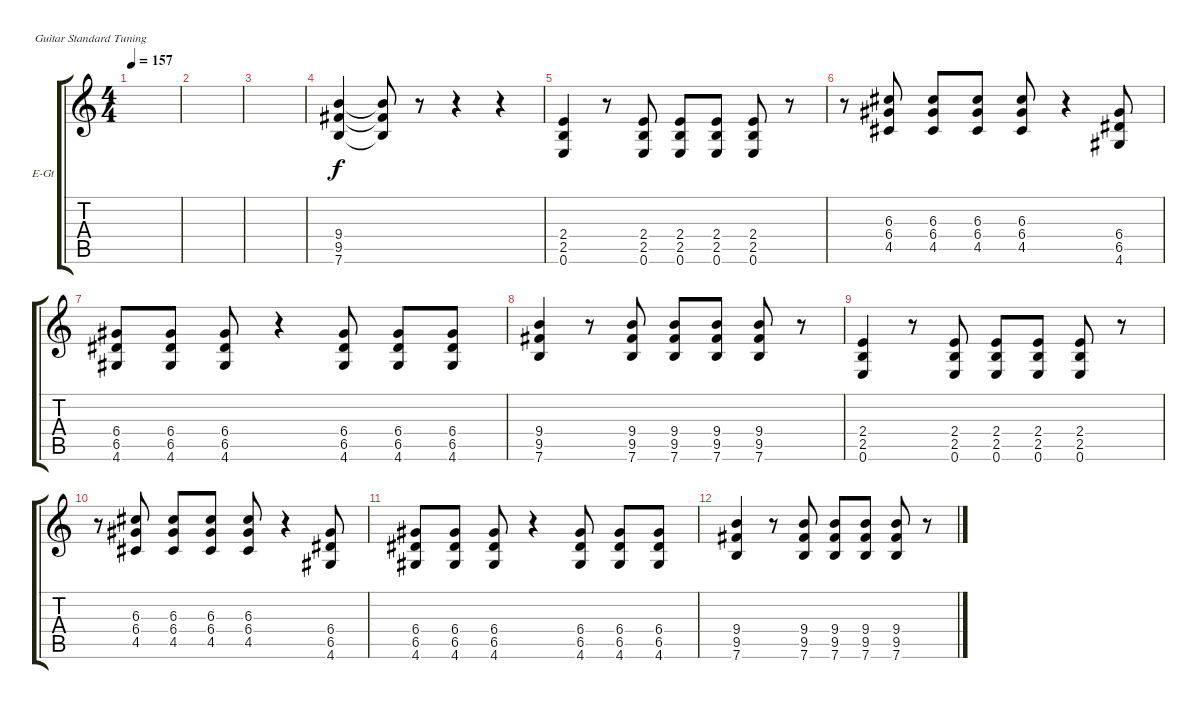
\defaultSystemsLayout 4
\bracketExtendMode groupsimilarinstruments
\firstSystemTrackNameOrientation horizontal
\otherSystemsTrackNameOrientation horizontal
\track ("Electric Guitar" "E-Gt") {instrument distortionguitar}
\staff {score tabs}
\tuning (E4 B3 G3 D3 A2 E2)
\ts (4 4)
\tempo 157
\clef g2
\ks c
|
|
|
(9.5 7.6 9.4).4 (9.5{t} 7.6{t} 9.4{t}).8 r.8 r.4 r.4 |
(0.6 2.5 2.4).4 r.8 (0.6 2.5 2.4).8 (0.6 2.5 2.4).8 (0.6 2.5 2.4).8 (0.6 2.5 2.4).8 r.8 |
r.8 (4.5 6.4 6.3).8 (4.5 6.4 6.3).8 (4.5 6.4 6.3).8 (4.5 6.4 6.3).8 r.4 (4.6 6.5 6.4).8 |
(4.6 6.5 6.4).8 (6.4 6.5 4.6).8 (4.6 6.5 6.4).8 r.4 (4.6 6.5 6.4).8 (6.4 6.5 4.6).8 (4.6 6.5 6.4).8 |
(7.6 9.5 9.4).4 r.8 (7.6 9.5 9.4).8 (7.6 9.5 9.4).8 (7.6 9.5 9.4).8 (7.6 9.5 9.4).8 r.8 |
(0.6 2.5 2.4).4 r.8 (0.6 2.5 2.4).8 (0.6 2.5 2.4).8 (0.6 2.5 2.4).8 (0.6 2.5 2.4).8 r.8 |
r.8 (4.5 6.4 6.3).8 (4.5 6.4 6.3).8 (4.5 6.4 6.3).8 (4.5 6.4 6.3).8 r.4 (4.6 6.5 6.4).8 |
(4.6 6.5 6.4).8 (6.4 6.5 4.6).8 (4.6 6.5 6.4).8 r.4 (4.6 6.5 6.4).8 (6.4 6.5 4.6).8 (4.6 6.5 6.4).8 |
(7.6 9.5 9.4).4 r.8 (7.6 9.5 9.4).8 (7.6 9.5 9.4).8 (7.6 9.5 9.4).8 (7.6 9.5 9.4).8 r.8
